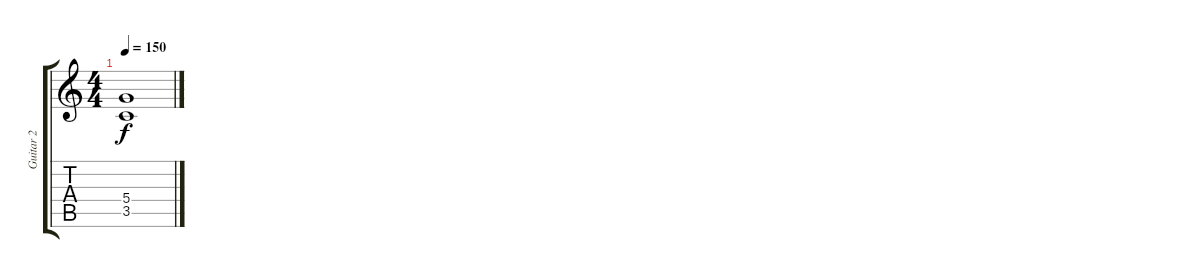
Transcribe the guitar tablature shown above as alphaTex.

\track ("Guitar 2" "Guitar 2") {instrument distortionguitar}
\staff {score tabs}
\tuning (E4 B3 G3 D3 A2 E2) {hide}
\ts (4 4)
\tempo 150
\clef g2
\ks c
(5.4{t} 3.5{t}).1{dy f}
